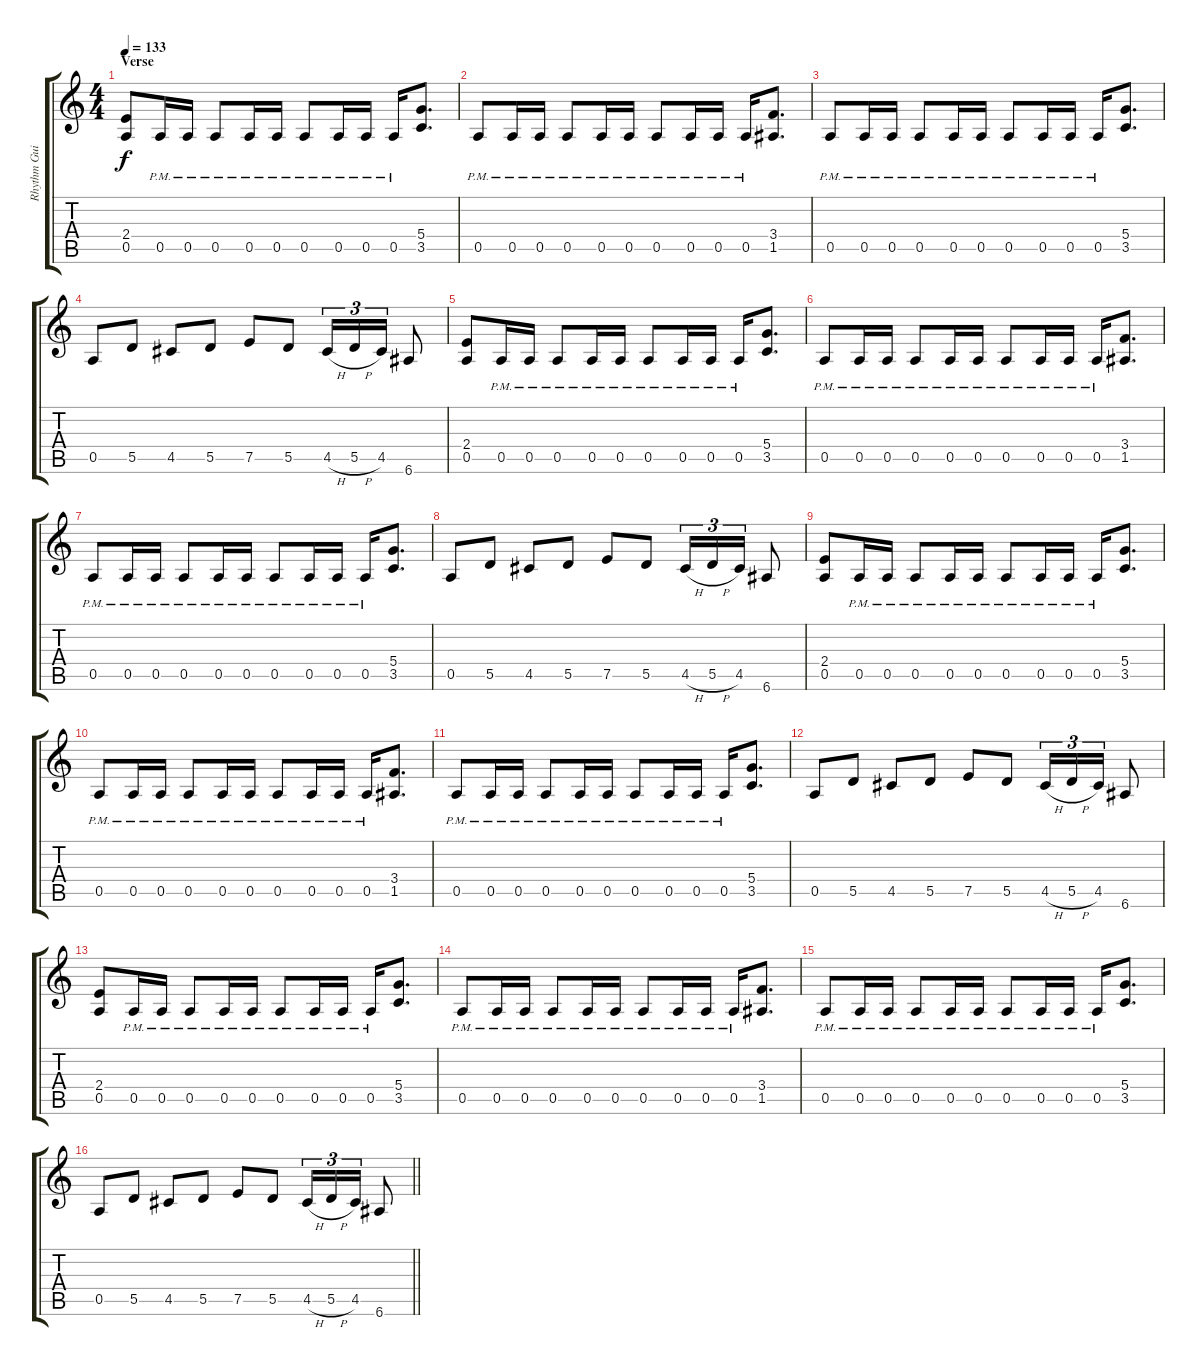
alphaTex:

\track ("Rhythm Guitar R" "Rhythm Gui") {instrument distortionguitar}
\staff {score tabs}
\tuning (E4 B3 G3 D3 A2 E2) {hide}
\ts (4 4)
\section ("" "Verse")
\tempo 133
\clef g2
\ks c
(2.4 0.5).8{dy f} 0.5{pm}.16 0.5{pm}.16 0.5{pm}.8 0.5{pm}.16 0.5{pm}.16 0.5{pm}.8 0.5{pm}.16 0.5{pm}.16 0.5{pm}.16 (5.4 3.5).8{d} |
0.5{pm}.8 0.5{pm}.16 0.5{pm}.16 0.5{pm}.8 0.5{pm}.16 0.5{pm}.16 0.5{pm}.8 0.5{pm}.16 0.5{pm}.16 0.5{pm}.16 (3.4 1.5).8{d} |
0.5{pm}.8 0.5{pm}.16 0.5{pm}.16 0.5{pm}.8 0.5{pm}.16 0.5{pm}.16 0.5{pm}.8 0.5{pm}.16 0.5{pm}.16 0.5{pm}.16 (5.4 3.5).8{d} |
0.5.8 5.5.8 4.5.8 5.5.8 7.5.8 5.5.8 4.5{h}.16{tu (3 2)} 5.5{h}.16{tu (3 2)} 4.5.16{tu (3 2)} 6.6.8 |
(2.4 0.5).8 0.5{pm}.16 0.5{pm}.16 0.5{pm}.8 0.5{pm}.16 0.5{pm}.16 0.5{pm}.8 0.5{pm}.16 0.5{pm}.16 0.5{pm}.16 (5.4 3.5).8{d} |
0.5{pm}.8 0.5{pm}.16 0.5{pm}.16 0.5{pm}.8 0.5{pm}.16 0.5{pm}.16 0.5{pm}.8 0.5{pm}.16 0.5{pm}.16 0.5{pm}.16 (3.4 1.5).8{d} |
0.5{pm}.8 0.5{pm}.16 0.5{pm}.16 0.5{pm}.8 0.5{pm}.16 0.5{pm}.16 0.5{pm}.8 0.5{pm}.16 0.5{pm}.16 0.5{pm}.16 (5.4 3.5).8{d} |
0.5.8 5.5.8 4.5.8 5.5.8 7.5.8 5.5.8 4.5{h}.16{tu (3 2)} 5.5{h}.16{tu (3 2)} 4.5.16{tu (3 2)} 6.6.8 |
(2.4 0.5).8 0.5{pm}.16 0.5{pm}.16 0.5{pm}.8 0.5{pm}.16 0.5{pm}.16 0.5{pm}.8 0.5{pm}.16 0.5{pm}.16 0.5{pm}.16 (5.4 3.5).8{d} |
0.5{pm}.8 0.5{pm}.16 0.5{pm}.16 0.5{pm}.8 0.5{pm}.16 0.5{pm}.16 0.5{pm}.8 0.5{pm}.16 0.5{pm}.16 0.5{pm}.16 (3.4 1.5).8{d} |
0.5{pm}.8 0.5{pm}.16 0.5{pm}.16 0.5{pm}.8 0.5{pm}.16 0.5{pm}.16 0.5{pm}.8 0.5{pm}.16 0.5{pm}.16 0.5{pm}.16 (5.4 3.5).8{d} |
0.5.8 5.5.8 4.5.8 5.5.8 7.5.8 5.5.8 4.5{h}.16{tu (3 2)} 5.5{h}.16{tu (3 2)} 4.5.16{tu (3 2)} 6.6.8 |
(2.4 0.5).8 0.5{pm}.16 0.5{pm}.16 0.5{pm}.8 0.5{pm}.16 0.5{pm}.16 0.5{pm}.8 0.5{pm}.16 0.5{pm}.16 0.5{pm}.16 (5.4 3.5).8{d} |
0.5{pm}.8 0.5{pm}.16 0.5{pm}.16 0.5{pm}.8 0.5{pm}.16 0.5{pm}.16 0.5{pm}.8 0.5{pm}.16 0.5{pm}.16 0.5{pm}.16 (3.4 1.5).8{d} |
0.5{pm}.8 0.5{pm}.16 0.5{pm}.16 0.5{pm}.8 0.5{pm}.16 0.5{pm}.16 0.5{pm}.8 0.5{pm}.16 0.5{pm}.16 0.5{pm}.16 (5.4 3.5).8{d} |
\barLineRight lightlight
0.5.8 5.5.8 4.5.8 5.5.8 7.5.8 5.5.8 4.5{h}.16{tu (3 2)} 5.5{h}.16{tu (3 2)} 4.5.16{tu (3 2)} 6.6.8
